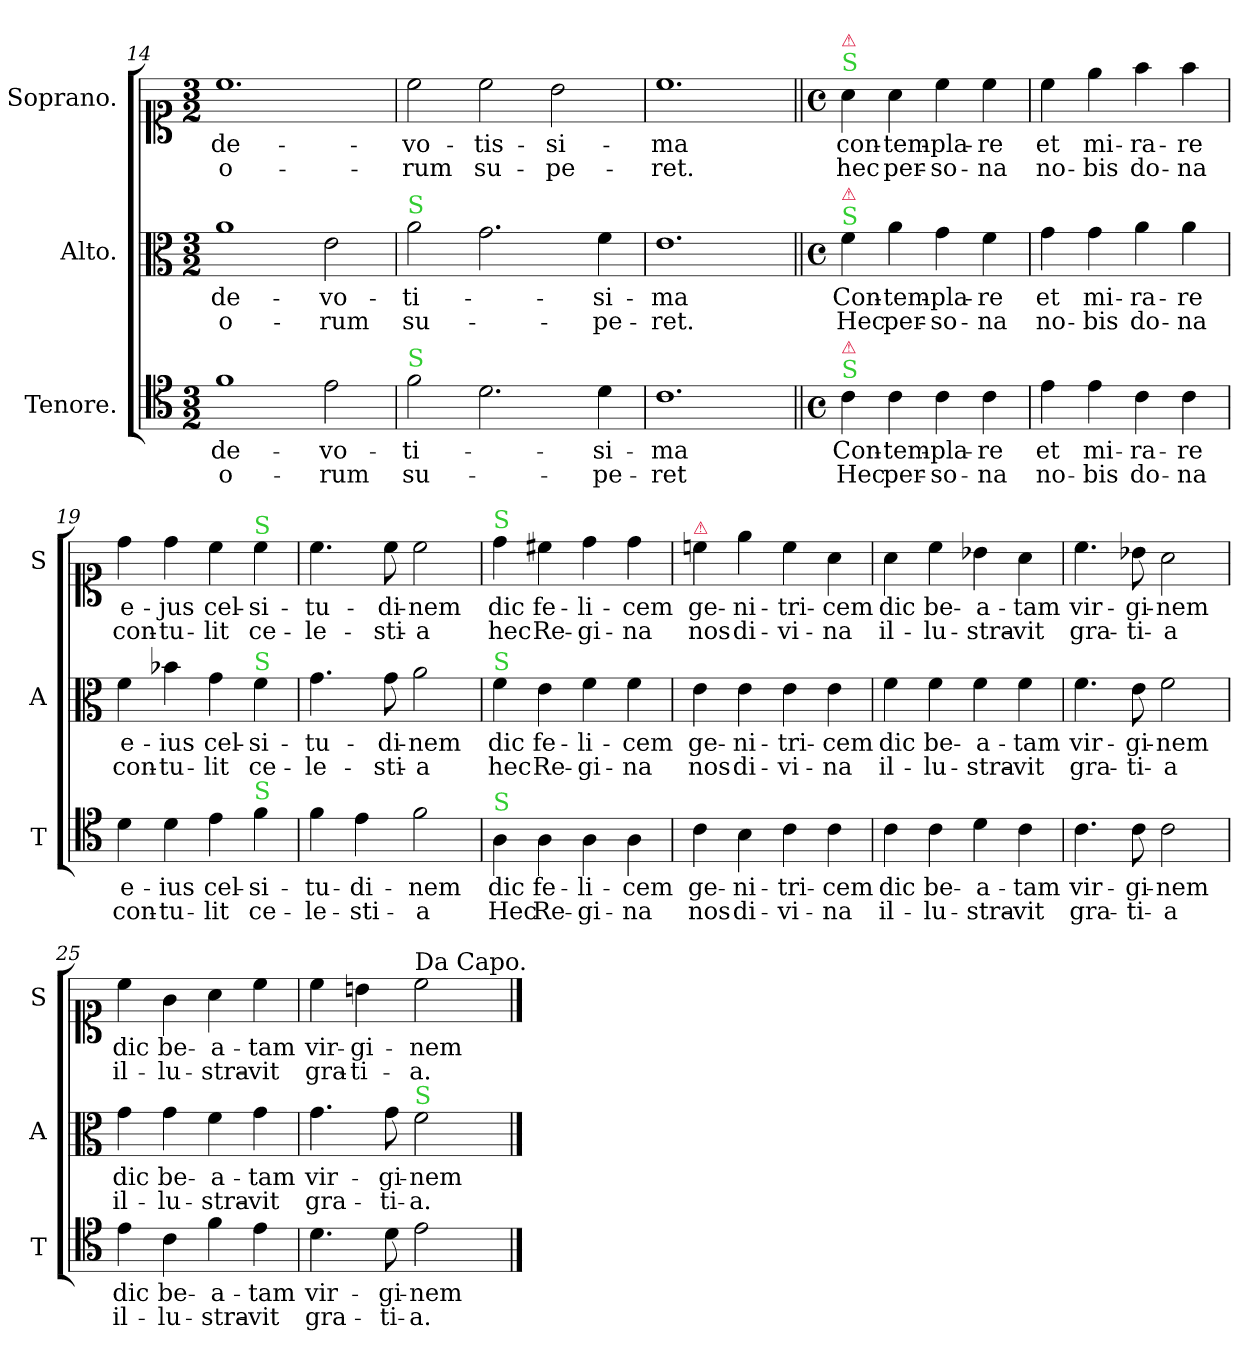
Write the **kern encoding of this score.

**kern	**text	**text	**kern	**text	**text	**kern	**text	**text
*part3	*part3	*part3	*part2	*part2	*part2	*part1	*part1	*part1
*staff3	*staff3	*staff3	*staff2	*staff2	*staff2	*staff1	*staff1	*staff1
*I"Tenore.	*	*	*I"Alto.	*	*	*I"Soprano.	*	*
*I'T	*	*	*I'A	*	*	*I'S	*	*
*clefC4	*	*	*clefC3	*	*	*clefC1	*	*
*k[]	*	*	*k[]	*	*	*k[]	*	*
*M3/2	*	*	*M3/2	*	*	*M3/2	*	*
=14	=14	=14	=14	=14	=14	=14	=14	=14
1f\	de-	-o-	1a\	de-	-o-	1.cc\	de-	-o-
2e\	-vo-	-rum	2e\	-vo-	-rum	.	.	.
=15	=15	=15	=15	=15	=15	=15	=15	=15
!	!	!	!LO:TX:a:color=limegreen:t=S	!	!	!	!	!
!LO:TX:a:color=limegreen:t=S	!	!	!	!	!	!	!	!
2f\	-ti-	su-	2a\	-ti-	su-	2cc\	-vo-	-rum
2.d\	.	.	2.g\	.	.	2cc\	-tis-	su-
.	.	.	.	.	.	2b\	-si-	-pe-
4d\	-si-	-pe-	4f\	-si-	-pe-	.	.	.
=16	=16	=16	=16	=16	=16	=16	=16	=16
1.c\	-ma	-ret	1.e\	-ma	-ret.	1.cc\	-ma	-ret.
=17||	=17||	=17||	=17||	=17||	=17||	=17||	=17||	=17||
*M4/4	*	*	*M4/4	*	*	*M4/4	*	*
*met(c)	*	*	*met(c)	*	*	*met(c)	*	*
!	!	!	!	!	!	!LO:TX:a:color=limegreen:t=S	!	!
!	!	!	!	!	!	!LO:TX:a:color=crimson:t=⚠	!	!
!	!	!	!LO:TX:a:color=limegreen:t=S	!	!	!	!	!
!	!	!	!LO:TX:a:color=crimson:t=⚠	!	!	!	!	!
!LO:TX:a:color=limegreen:t=S	!	!	!	!	!	!	!	!
!LO:TX:a:color=crimson:t=⚠	!	!	!	!	!	!	!	!
4c\	Con-	Hec	4f\	Con-	Hec	4a\	con-	hec
4c\	-tem-	per-	4a\	-tem-	per-	4a\	-tem-	per-
4c\	-pla-	-so-	4g\	-pla-	-so-	4cc\	-pla-	-so-
4c\	-re	-na	4f\	-re	-na	4cc\	-re	-na
=18	=18	=18	=18	=18	=18	=18	=18	=18
4e\	et	no-	4g\	et	no-	4cc\	et	no-
4e\	mi-	-bis	4g\	mi-	-bis	4ee\	mi-	-bis
4c\	-ra-	do-	4a\	-ra-	do-	4ff\	-ra-	do-
4c\	-re	-na	4a\	-re	-na	4ff\	-re	-na
=19	=19	=19	=19	=19	=19	=19	=19	=19
4d\	e-	con-	4f\	e-	con-	4dd\	e-	con-
4d\	-ius	-tu-	4b-X\	-ius	-tu-	4dd\	-jus	-tu-
4e\	cel-	-lit	4g\	cel-	-lit	4cc\	cel-	-lit
!	!	!	!	!	!	!LO:TX:a:color=limegreen:t=S	!	!
!	!	!	!LO:TX:a:color=limegreen:t=S	!	!	!	!	!
!LO:TX:a:color=limegreen:t=S	!	!	!	!	!	!	!	!
4f\	-si-	ce-	4f\	-si-	ce-	4cc\	-si-	ce-
=20	=20	=20	=20	=20	=20	=20	=20	=20
4f\	-tu-	-le-	4.g\	-tu-	-le-	4.cc\	-tu-	-le-
4e\	-di-	-sti-	.	.	.	.	.	.
.	.	.	8g\	-di-	-sti-	8cc\	-di-	-sti-
2f\	-nem	-a	2a\	-nem	-a	2cc\	-nem	-a
=21	=21	=21	=21	=21	=21	=21	=21	=21
!	!	!	!	!	!	!LO:TX:a:color=limegreen:t=S	!	!
!	!	!	!LO:TX:a:color=limegreen:t=S	!	!	!	!	!
!LO:TX:a:color=limegreen:t=S	!	!	!	!	!	!	!	!
4A\	dic	Hec	4f\	dic	hec	4dd\	dic	hec
4A\	fe-	Re-	4e\	fe-	Re-	4cc#X\	fe-	Re-
4A\	-li-	-gi-	4f\	-li-	-gi-	4dd\	-li-	-gi-
4A\	-cem	-na	4f\	-cem	-na	4dd\	-cem	-na
=22	=22	=22	=22	=22	=22	=22	=22	=22
!	!	!	!	!	!	!LO:TX:a:color=crimson:t=⚠	!	!
4c\	ge-	nos	4e\	ge-	nos	4ccn\	ge-	nos
4B\	-ni-	di-	4e\	-ni-	di-	4ee\	-ni-	di-
4c\	-tri-	-vi-	4e\	-tri-	-vi-	4cc\	-tri-	-vi-
4c\	-cem	-na	4e\	-cem	-na	4a\	-cem	-na
=23	=23	=23	=23	=23	=23	=23	=23	=23
4c\	dic	il-	4f\	dic	il-	4a\	dic	il-
4c\	be-	-lu-	4f\	be-	-lu-	4cc\	be-	-lu-
4d\	-a-	-stra-	4f\	-a-	-stra-	4b-X\	-a-	-stra-
4c\	-tam	-vit	4f\	-tam	-vit	4a\	-tam	-vit
=24	=24	=24	=24	=24	=24	=24	=24	=24
4.c\	vir-	gra-	4.f\	vir-	gra-	4.cc\	vir-	gra-
8c\	-gi-	-ti-	8e\	-gi-	-ti-	8b-X\	-gi-	-ti-
2c\	-nem	-a	2f\	-nem	-a	2a\	-nem	-a
=25	=25	=25	=25	=25	=25	=25	=25	=25
4e\	dic	il-	4g\	dic	il-	4cc\	dic	il-
4c\	be-	-lu-	4g\	be-	-lu-	4g\	be-	-lu-
4f\	-a-	-stra-	4f\	-a-	-stra-	4a\	-a-	-stra-
4e\	-tam	-vit	4g\	-tam	-vit	4cc\	-tam	-vit
=26	=26	=26	=26	=26	=26	=26	=26	=26
4.d\	vir-	gra-	4.g\	vir-	gra-	4cc\	vir-	gra-
.	.	.	.	.	.	4bn\	-gi-	-ti-
8d\	-gi-	-ti-	8g\	-gi-	-ti-	.	.	.
!	!	!	!	!	!	!LO:TX:a:t=Da Capo.	!	!
!	!	!	!LO:TX:a:color=limegreen:t=S	!	!	!	!	!
2e\	-nem	-a.	2f\	-nem	-a.	2cc\	-nem	-a.
==	==	==	==	==	==	==	==	==
*-	*-	*-	*-	*-	*-	*-	*-	*-
